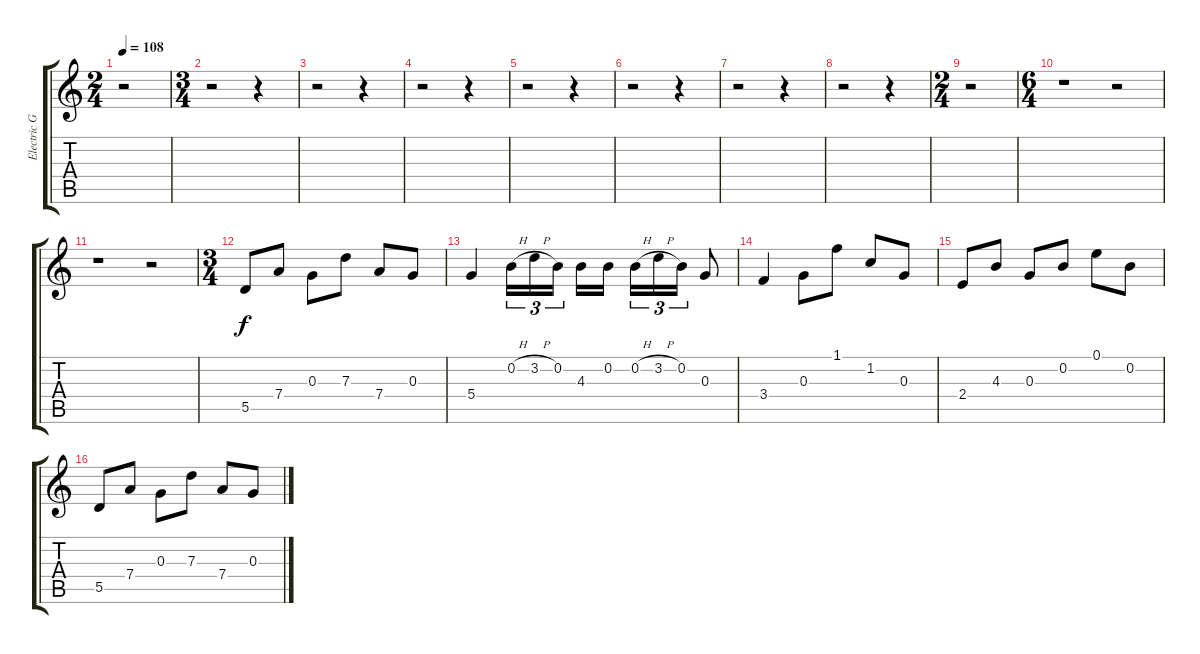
\track ("Electric Guitar (Riff A)" "Electric G") {instrument electricguitarclean}
\staff {score tabs}
\tuning (E4 B3 G3 D3 A2 E2) {hide}
\ts (2 4)
\tempo 108
\clef g2
\ks c
r.2{dy f} |
\ts (3 4)
r.2 r.4 |
r.2 r.4 |
r.2 r.4 |
r.2 r.4 |
r.2 r.4 |
r.2 r.4 |
r.2 r.4 |
\ts (2 4)
r.2 |
\ts (6 4)
r.1 r.2 |
r.1 r.2 |
\ts (3 4)
5.5.8 7.4.8 0.3.8 7.3.8 7.4.8 0.3.8 |
5.4.4 0.2{h}.16{tu (3 2)} 3.2{h}.16{tu (3 2)} 0.2.16{tu (3 2)} 4.3.16 0.2.16 0.2{h}.16{tu (3 2)} 3.2{h}.16{tu (3 2)} 0.2.16{tu (3 2)} 0.3.8 |
3.4.4 0.3.8 1.1.8 1.2.8 0.3.8 |
2.4.8 4.3.8 0.3.8 0.2.8 0.1.8 0.2.8 |
5.5.8 7.4.8 0.3.8 7.3.8 7.4.8 0.3.8
